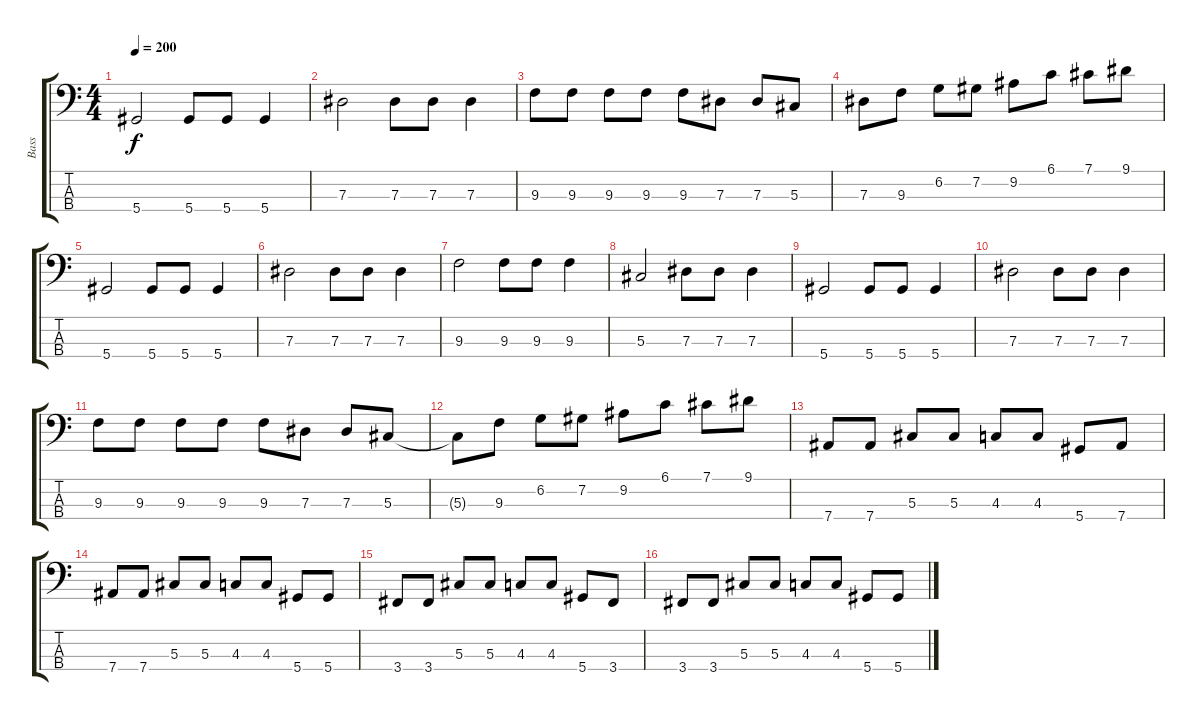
\track ("Bass" "Bass") {instrument electricbasspick}
\staff {score tabs}
\tuning (Gb2 Db2 Ab1 Eb1) {hide}
\ts (4 4)
\tempo 200
\clef f4
\ks c
5.4.2{dy f} 5.4.8 5.4.8 5.4.4 |
7.3.2 7.3.8 7.3.8 7.3.4 |
9.3.8 9.3.8 9.3.8 9.3.8 9.3.8 7.3.8 7.3.8 5.3.8 |
7.3.8 9.3.8 6.2.8 7.2.8 9.2.8 6.1.8 7.1.8 9.1.8 |
5.4.2 5.4.8 5.4.8 5.4.4 |
7.3.2 7.3.8 7.3.8 7.3.4 |
9.3.2 9.3.8 9.3.8 9.3.4 |
5.3.2 7.3.8 7.3.8 7.3.4 |
5.4.2 5.4.8 5.4.8 5.4.4 |
7.3.2 7.3.8 7.3.8 7.3.4 |
9.3.8 9.3.8 9.3.8 9.3.8 9.3.8 7.3.8 7.3.8 5.3.8 |
5.3{t}.8 9.3.8 6.2.8 7.2.8 9.2.8 6.1.8 7.1.8 9.1.8 |
7.4.8 7.4.8 5.3.8 5.3.8 4.3.8 4.3.8 5.4.8 7.4.8 |
7.4.8 7.4.8 5.3.8 5.3.8 4.3.8 4.3.8 5.4.8 5.4.8 |
3.4.8 3.4.8 5.3.8 5.3.8 4.3.8 4.3.8 5.4.8 3.4.8 |
3.4.8 3.4.8 5.3.8 5.3.8 4.3.8 4.3.8 5.4.8 5.4.8
